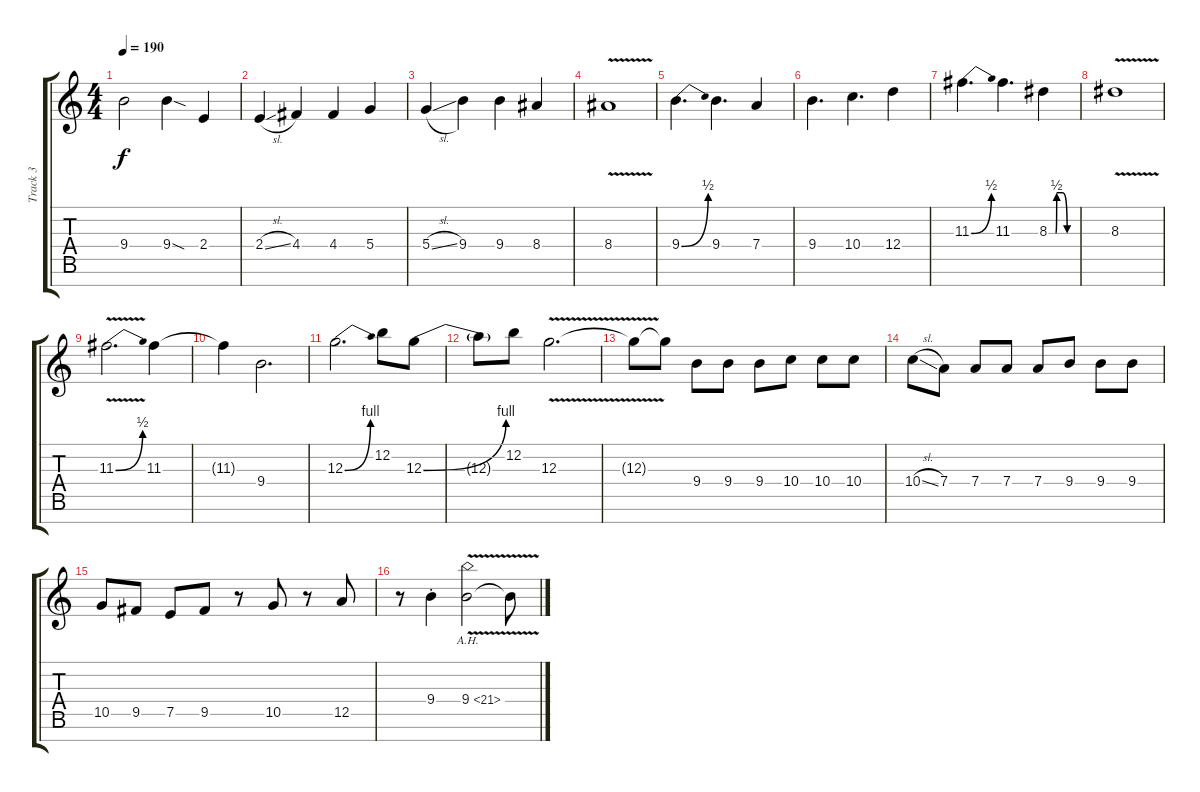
\track ("Track 3" "Track 3") {instrument overdrivenguitar}
\staff {score tabs}
\tuning (E4 B3 G3 D3 A2 E2 B1) {hide}
\ts (4 4)
\tempo 190
\clef g2
\ks c
9.4.2{dy f} 9.4{sod}.4 2.4.4 |
2.4{sl}.4 4.4.4 4.4.4 5.4.4 |
5.4{sl}.4 9.4.4 9.4.4 8.4.4 |
8.4{v}.1 |
9.4{be (bend 0 0 60 2)}.4{d} 9.4.4{d} 7.4.4 |
9.4.4{d} 10.4.4{d} 12.4.4 |
11.3{be (bend 0 0 60 2)}.4{d} 11.3.4{d} 8.3{be (custom 0 0 15 0 17 2 29 2 40 0 60 0)}.4 |
8.3{v}.1 |
11.3{be (bend 0 0 60 2) v}.2{d} 11.3.4 |
11.3{t}.4 9.4.2{d} |
12.3{be (bend 0 0 60 4)}.2{d} 12.2.8 12.3{be (bend 0 0 60 4)}.8 |
12.3{t}.8 12.2.8 12.3{v}.2{d} |
12.3{t}.8 12.3{t}.8 9.4.8 9.4.8 9.4.8 10.4.8 10.4.8 10.4.8 |
10.4{sl}.8 7.4.8 7.4.8 7.4.8 7.4.8 9.4.8 9.4.8 9.4.8 |
10.5.8 9.5.8 7.5.8 9.5.8 r.8 10.5.8 r.8 12.5.8 |
r.8 9.4{st}.4 9.4{ah 12 v}.2 9.4{t}.8
